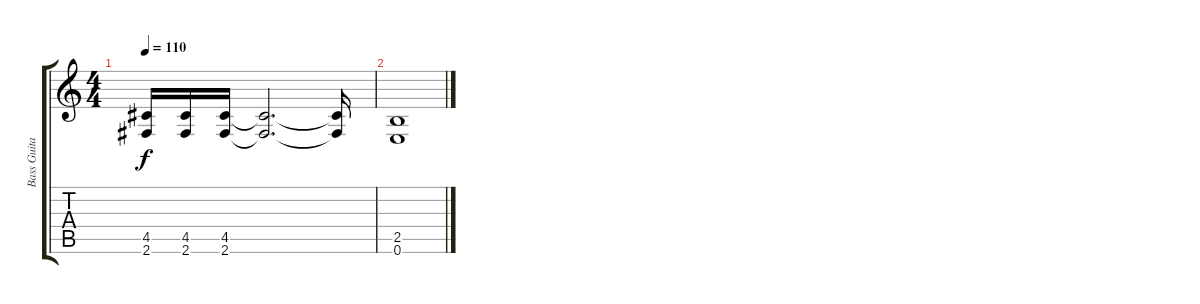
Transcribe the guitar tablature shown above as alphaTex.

\track ("Bass Guitar" "Bass Guita") {instrument electricbassfinger}
\staff {score tabs}
\tuning (E4 B3 G3 D3 A2 E2) {hide}
\ts (4 4)
\tempo 110
\clef g2
\ks c
(4.5 2.6).16{dy f} (4.5 2.6).16 (4.5 2.6).16 (4.5{t} 2.6{t}).2{d} (4.5{t} 2.6{t}).16 |
(2.5 0.6).1
